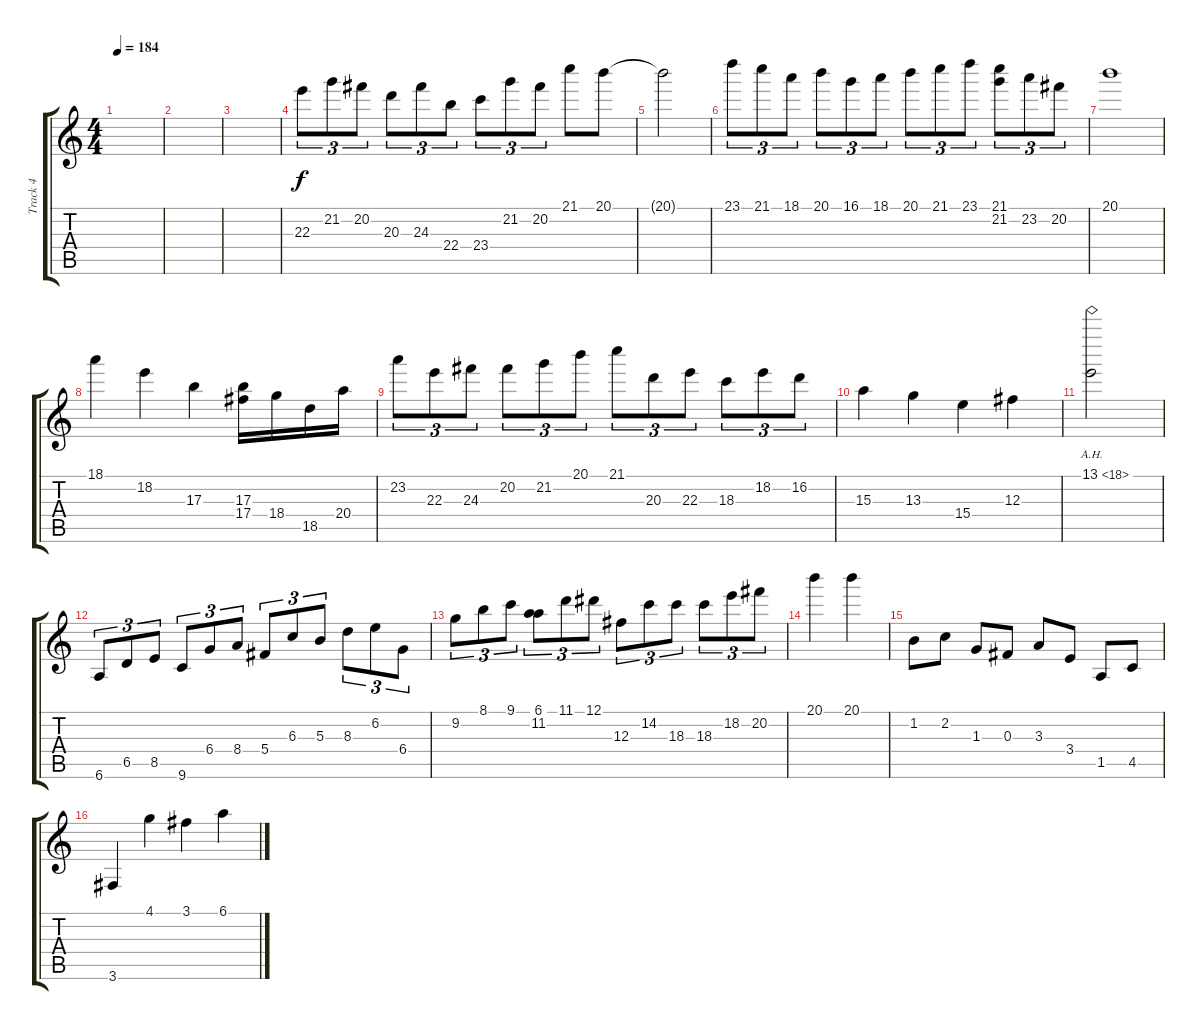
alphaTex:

\track ("Track 4" "Track 4") {instrument overdrivenguitar}
\staff {score tabs}
\tuning (Eb4 Bb3 Gb3 Db3 Ab2 Eb2) {hide}
\ts (4 4)
\tempo 184
\clef g2
\ks c
|
|
|
22.3.8{tu (3 2)} 21.2.8{tu (3 2)} 20.2.8{tu (3 2)} 20.3.8{tu (3 2)} 24.3.8{tu (3 2)} 22.4.8{tu (3 2)} 23.4.8{tu (3 2)} 21.2.8{tu (3 2)} 20.2.8{tu (3 2)} 21.1.8 20.1.8 |
20.1{t}.2 |
23.1.8{tu (3 2)} 21.1.8{tu (3 2)} 18.1.8{tu (3 2)} 20.1.8{tu (3 2)} 16.1.8{tu (3 2)} 18.1.8{tu (3 2)} 20.1.8{tu (3 2)} 21.1.8{tu (3 2)} 23.1.8{tu (3 2)} (21.1 21.2).8{tu (3 2)} 23.2.8{tu (3 2)} 20.2.8{tu (3 2)} |
20.1.1 |
18.1.4 18.2.4 17.3.4 (17.3 17.4).16 18.4.16 18.5.16 20.4.16 |
23.2.8{tu (3 2)} 22.3.8{tu (3 2)} 24.3.8{tu (3 2)} 20.2.8{tu (3 2)} 21.2.8{tu (3 2)} 20.1.8{tu (3 2)} 21.1.8{tu (3 2)} 20.3.8{tu (3 2)} 22.3.8{tu (3 2)} 18.3.8{tu (3 2)} 18.2.8{tu (3 2)} 16.2.8{tu (3 2)} |
15.3.4 13.3.4 15.4.4 12.3.4 |
13.1{ah 5}.2 |
6.6.8{tu (3 2)} 6.5.8{tu (3 2)} 8.5.8{tu (3 2)} 9.6.8{tu (3 2)} 6.4.8{tu (3 2)} 8.4.8{tu (3 2)} 5.4.8{tu (3 2)} 6.3.8{tu (3 2)} 5.3.8{tu (3 2)} 8.3.8{tu (3 2)} 6.2.8{tu (3 2)} 6.4.8{tu (3 2)} |
9.2.8{tu (3 2)} 8.1.8{tu (3 2)} 9.1.8{tu (3 2)} (6.1 11.2).8{tu (3 2)} 11.1.8{tu (3 2)} 12.1.8{tu (3 2)} 12.3.8{tu (3 2)} 14.2.8{tu (3 2)} 18.3.8{tu (3 2)} 18.3.8{tu (3 2)} 18.2.8{tu (3 2)} 20.2.8{tu (3 2)} |
20.1.4 20.1.4 |
1.2.8 2.2.8 1.3.8 0.3.8 3.3.8 3.4.8 1.5.8 4.5.8 |
3.6.4 4.1.4 3.1.4 6.1.4
